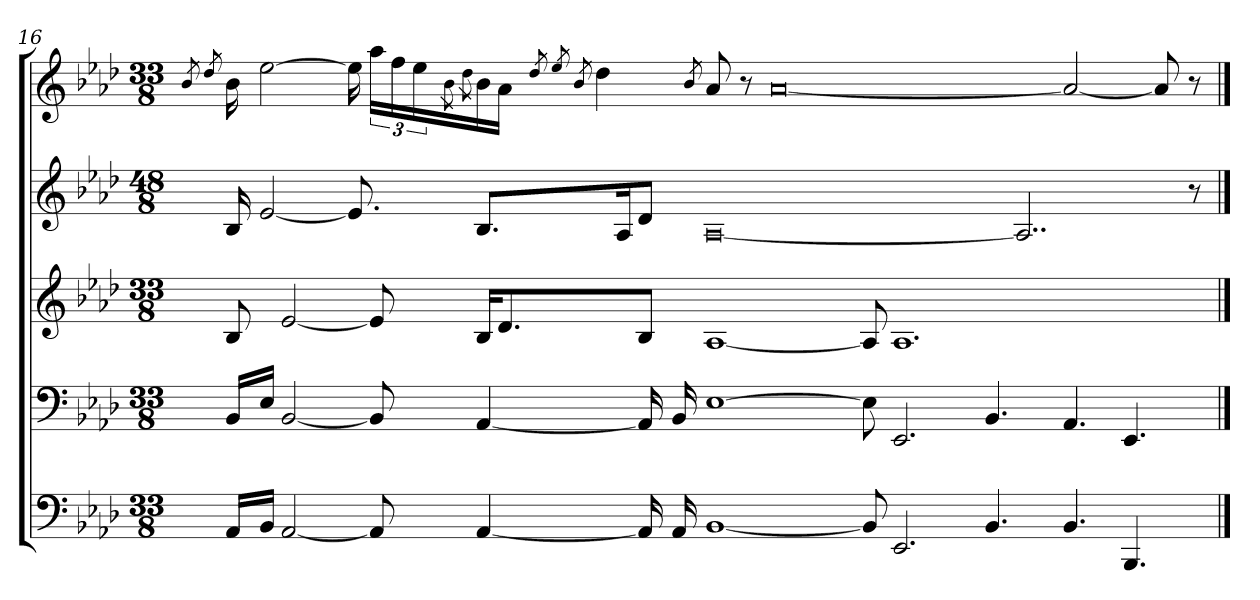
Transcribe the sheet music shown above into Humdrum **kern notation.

**kern	**kern	**kern	**kern	**kern
*part5	*part4	*part3	*part2	*part1
*staff5	*staff4	*staff3	*staff2	*staff1
*clefF4	*clefF4	*clefG2	*clefG2	*clefG2
*k[b-e-a-d-]	*k[b-e-a-d-]	*k[b-e-a-d-]	*k[b-e-a-d-]	*k[b-e-a-d-]
*M33/8	*M33/8	*M33/8	*M48/8	*M33/8
=16	=16	=16	=16	=16
.	.	.	.	8qb-
.	.	.	.	8qdd-
16AA-/LL	16BB-/LL	8B-	16B-	16b-
16BB-/JJ	16E-/JJ	.	[2e-	[2ee-
[2AA-	[2BB-	[2e-	.	.
.	.	.	8.e-]	16ee-]
8AA-]	8BB-]	8e-]	.	24aa-\LL
.	.	.	.	24ff\
.	.	.	.	24ee-\
.	.	.	.	8qb-\
.	.	.	.	8qdd-\
[4AA-	[4AA-	16B-/KL	8.B-/L	16b-\
.	.	8.d-/	.	16a-\JJ
.	.	.	.	8qdd-
.	.	.	.	8qee-
.	.	.	.	8qb-
.	.	.	.	4dd-
.	.	.	16A-/K	.
16AA-]	16AA-]	8B-/J	8d-/J	.
16AA-	16BB-	.	.	.
.	.	.	.	8qb-
[1BB-	[1E-	[1A-	[0A-	8a-
.	.	.	.	8r
.	.	.	.	[0a-
8BB-]	8E-]	8A-]	.	.
2.EE-	2.EE-	1.A-	.	.
4.BB-	4.BB-	.	.	.
.	.	.	2..A-]	.
4.BB-	4.AA-	.	.	2a-_
4.BBB-	4.EE-	4.ryy	.	.
.	.	.	.	8a-]
.	.	.	8r	8r
==	==	==	==	==
*-	*-	*-	*-	*-
